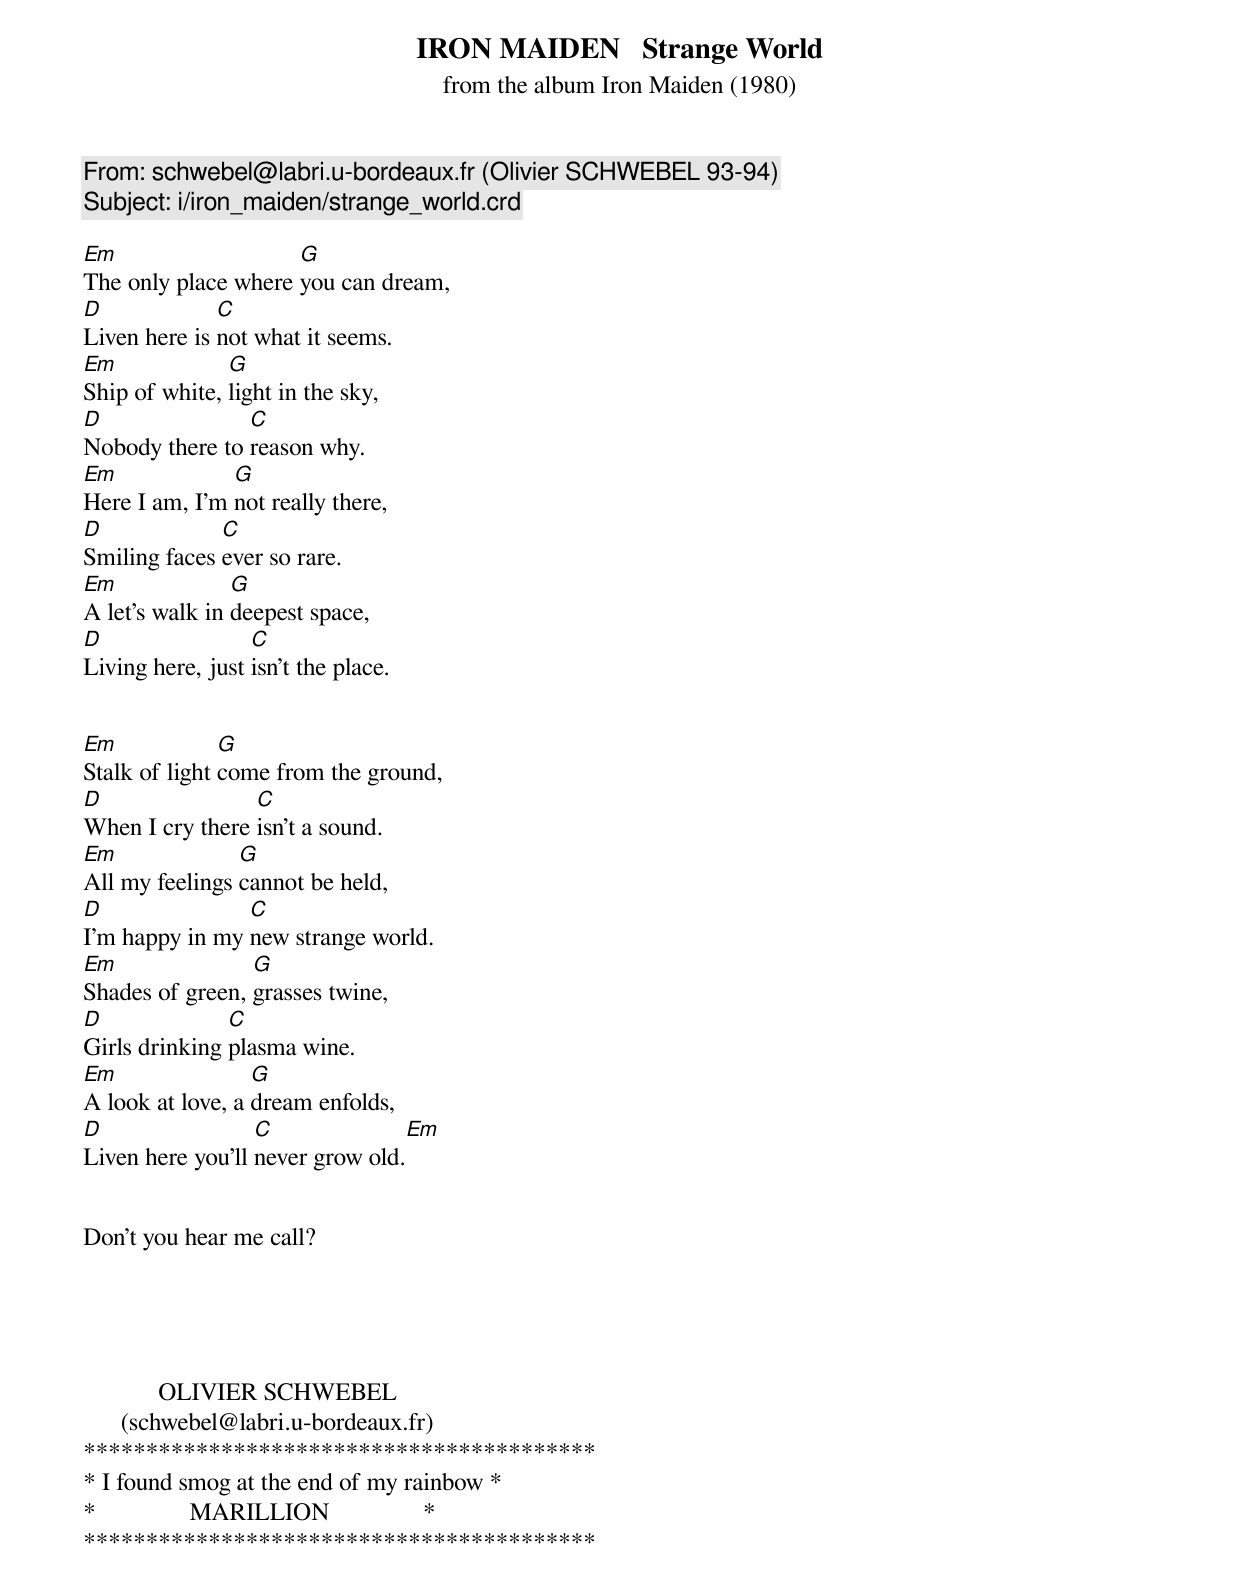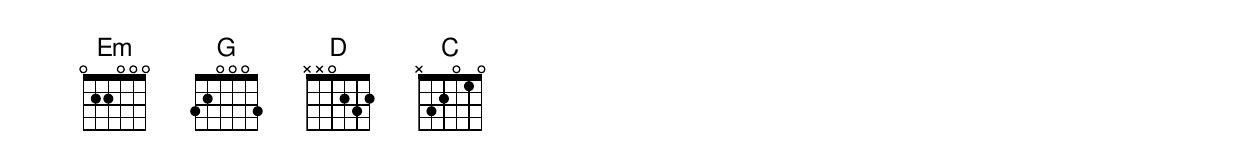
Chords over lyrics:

From: schwebel@labri.u-bordeaux.fr (Olivier SCHWEBEL [93-94])
Subject: i/iron_maiden/strange_world.crd

IRON MAIDEN   Strange World
from the album Iron Maiden (1980)

Em                   G
The only place where you can dream,
D             C
Liven here is not what it seems.
Em             G
Ship of white, light in the sky,
D               C
Nobody there to reason why.
Em             G
Here I am, I'm not really there,
D             C
Smiling faces ever so rare.
Em              G
A let's walk in deepest space,
D                 C
Living here, just isn't the place.


Em             G
Stalk of light come from the ground,
D                C
When I cry there isn't a sound.
Em              G
All my feelings cannot be held,
D               C
I'm happy in my new strange world.
Em               G
Shades of green, grasses twine,
D              C
Girls drinking plasma wine.
Em                G
A look at love, a dream enfolds,
D                 C                 Em
Liven here you'll never grow old.


Don't you hear me call?





            OLIVIER SCHWEBEL
      (schwebel@labri.u-bordeaux.fr)
*****************************************
* I found smog at the end of my rainbow *
*               MARILLION               *
*****************************************
